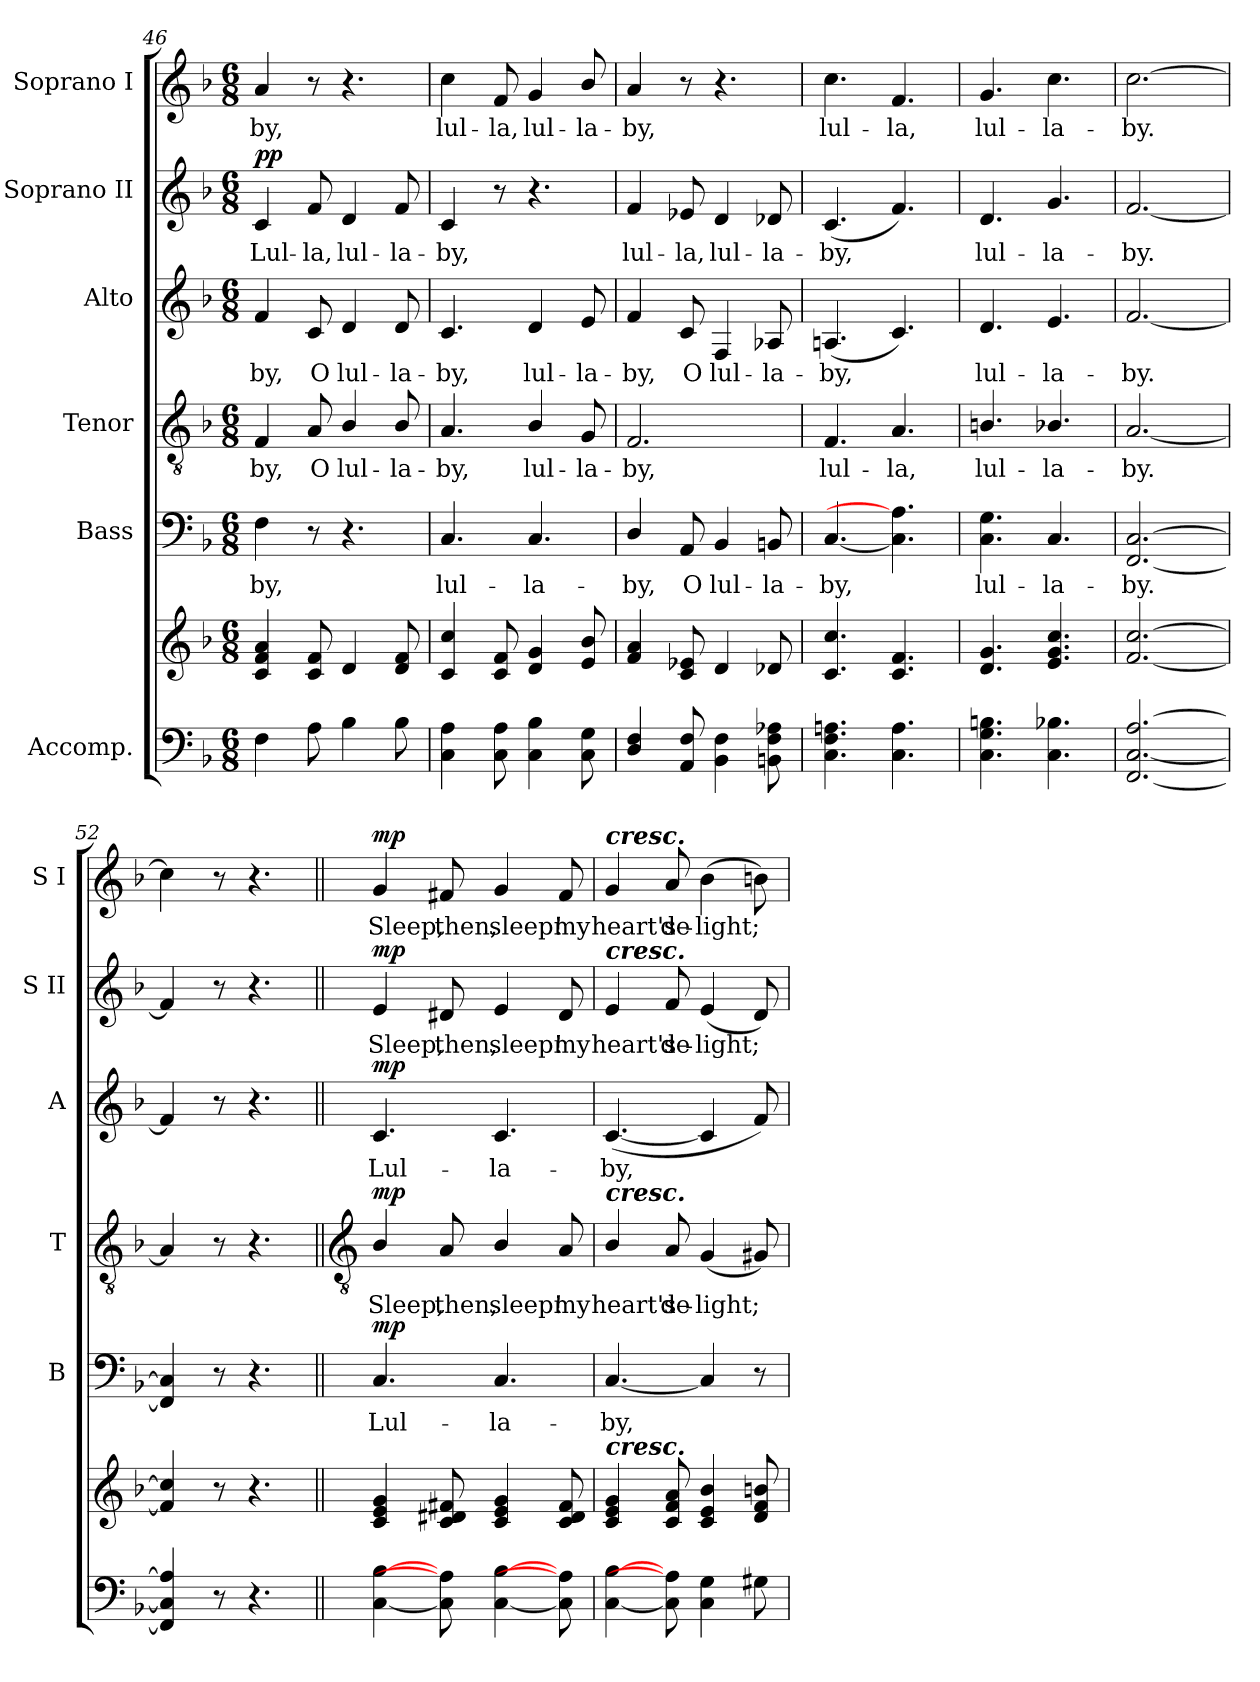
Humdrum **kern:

**kern	**kern	**dynam	**kern	**text	**dynam	**kern	**text	**dynam	**kern	**text	**dynam	**kern	**text	**dynam	**kern	**text	**dynam
*part6	*part6	*part6	*part5	*part5	*part5	*part4	*part4	*part4	*part3	*part3	*part3	*part2	*part2	*part2	*part1	*part1	*part1
*staff7	*staff6	*staff6/7	*staff5	*staff5	*staff5	*staff4	*staff4	*staff4	*staff3	*staff3	*staff3	*staff2	*staff2	*staff2	*staff1	*staff1	*staff1
*I"Accomp.	*	*	*I"Bass	*	*	*I"Tenor	*	*	*I"Alto	*	*	*I"Soprano II	*	*	*I"Soprano I	*	*
*	*	*	*I'B	*	*	*I'T	*	*	*I'A	*	*	*I'S II	*	*	*I'S I	*	*
*clefF4	*clefG2	*	*clefF4	*	*	*clefGv2	*	*	*clefG2	*	*	*clefG2	*	*	*clefG2	*	*
*k[b-]	*k[b-]	*	*k[b-]	*	*	*k[b-]	*	*	*k[b-]	*	*	*k[b-]	*	*	*k[b-]	*	*
*F:	*F:	*	*F:	*	*	*F:	*	*	*F:	*	*	*F:	*	*	*F:	*	*
*M6/8	*M6/8	*	*M6/8	*	*	*M6/8	*	*	*M6/8	*	*	*M6/8	*	*	*M6/8	*	*
=46	=46	=46	=46	=46	=46	=46	=46	=46	=46	=46	=46	=46	=46	=46	=46	=46	=46
!	!	!	!	!LO:LY:b	!	!	!LO:LY:b	!	!	!LO:LY:b	!	!	!LO:LY:b	!LO:DY:b	!	!LO:LY:b	!
4F	4c 4f 4a	.	4F	-by,	.	4F	-by,	.	4f	-by,	.	4c	Lul-	pp	4a	-by,	.
!	!	!	!	!	!	!	!LO:LY:b	!	!	!LO:LY:b	!	!	!LO:LY:b	!	!	!	!
8A	8c 8f	.	8r	.	.	8A	O	.	8c	O	.	8f	-la,	.	8r	.	.
!	!	!	!	!	!	!	!LO:LY:b	!	!	!LO:LY:b	!	!	!LO:LY:b	!	!	!	!
4B-	4d	.	4.r	.	.	4B-/	lul-	.	4d	lul-	.	4d	lul-	.	4.r	.	.
!	!	!	!	!	!	!	!LO:LY:b	!	!	!LO:LY:b	!	!	!LO:LY:b	!	!	!	!
8B-	8d 8f	.	.	.	.	8B-/	-la-	.	8d	-la-	.	8f	-la-	.	.	.	.
=47	=47	=47	=47	=47	=47	=47	=47	=47	=47	=47	=47	=47	=47	=47	=47	=47	=47
!	!	!	!	!LO:LY:b	!	!	!LO:LY:b	!	!	!LO:LY:b	!	!	!LO:LY:b	!	!	!LO:LY:b	!
4C 4A	4c 4cc	.	4.C	lul-	.	4.A	-by,	.	4.c	-by,	.	4c	-by,	.	4cc	lul-	.
!	!	!	!	!	!	!	!	!	!	!	!	!	!	!	!	!LO:LY:b	!
8C 8A	8c 8f	.	.	.	.	.	.	.	.	.	.	8r	.	.	8f	-la,	.
!	!	!	!	!LO:LY:b	!	!	!LO:LY:b	!	!	!LO:LY:b	!	!	!	!	!	!LO:LY:b	!
4C 4B-	4d 4g	.	4.C	-la-	.	4B-/	lul-	.	4d	lul-	.	4.r	.	.	4g	lul-	.
!	!	!	!	!	!	!	!LO:LY:b	!	!	!LO:LY:b	!	!	!	!	!	!LO:LY:b	!
8C 8G	8e/ 8b-/	.	.	.	.	8G	-la-	.	8e	-la-	.	.	.	.	8b-/	-la-	.
=48	=48	=48	=48	=48	=48	=48	=48	=48	=48	=48	=48	=48	=48	=48	=48	=48	=48
!	!	!	!	!LO:LY:b	!	!	!LO:LY:b	!	!	!LO:LY:b	!	!	!LO:LY:b	!	!	!LO:LY:b	!
4D/ 4F/	4f 4a	.	4D/	-by,	.	2.F	-by,	.	4f	-by,	.	4f	lul-	.	4a	-by,	.
!	!	!	!	!LO:LY:b	!	!	!	!	!	!LO:LY:b	!	!	!LO:LY:b	!	!	!	!
8AA 8F	8c 8e-X	.	8AA	O	.	.	.	.	8c	O	.	8e-X	-la,	.	8r	.	.
!	!	!	!	!LO:LY:b	!	!	!	!	!	!LO:LY:b	!	!	!LO:LY:b	!	!	!	!
4BB- 4F	4d	.	4BB-	lul-	.	.	.	.	4F	lul-	.	4d	lul-	.	4.r	.	.
!	!	!	!	!LO:LY:b	!	!	!	!	!	!LO:LY:b	!	!	!LO:LY:b	!	!	!	!
8BBn 8F 8A-X	8d-X	.	8BBn	-la-	.	.	.	.	8A-X	-la-	.	8d-X	-la-	.	.	.	.
=49	=49	=49	=49	=49	=49	=49	=49	=49	=49	=49	=49	=49	=49	=49	=49	=49	=49
!	!	!	!	!LO:LY:b	!	!	!LO:LY:b	!	!	!LO:LY:b	!	!	!LO:LY:b	!	!	!LO:LY:b	!
4.C 4.F 4.An	4.c 4.cc	.	[4.C	-by,	.	4.F	lul-	.	(<4.An	-by,	.	(<4.c	-by,	.	4.cc	lul-	.
!	!	!	!	!	!	!	!LO:LY:b	!	!	!	!	!	!	!	!	!LO:LY:b	!
4.C 4.A	4.c 4.f	.	4.C] 4.A]	.	.	4.A	-la,	.	4.c)	.	.	4.f)	.	.	4.f	-la,	.
=50	=50	=50	=50	=50	=50	=50	=50	=50	=50	=50	=50	=50	=50	=50	=50	=50	=50
!	!	!	!	!LO:LY:b	!	!	!LO:LY:b	!	!	!LO:LY:b	!	!	!LO:LY:b	!	!	!LO:LY:b	!
4.C 4.G 4.Bn	4.d 4.g	.	4.C 4.G	lul-	.	4.Bn/	lul-	.	4.d	lul-	.	4.d	lul-	.	4.g	lul-	.
!	!	!	!	!LO:LY:b	!	!	!LO:LY:b	!	!	!LO:LY:b	!	!	!LO:LY:b	!	!	!LO:LY:b	!
4.C 4.B-X	4.e 4.g 4.cc	.	4.C	-la-	.	4.B-X/	-la-	.	4.e	-la-	.	4.g	-la-	.	4.cc	-la-	.
=51	=51	=51	=51	=51	=51	=51	=51	=51	=51	=51	=51	=51	=51	=51	=51	=51	=51
!	!	!	!	!LO:LY:b	!	!	!LO:LY:b	!	!	!LO:LY:b	!	!	!LO:LY:b	!	!	!LO:LY:b	!
[2.FF [2.C [2.A	[2.f [2.cc	.	[2.FF [2.C	-by.	.	[2.A	-by.	.	[2.f	-by.	.	[2.f	-by.	.	[2.cc	-by.	.
=52	=52	=52	=52	=52	=52	=52	=52	=52	=52	=52	=52	=52	=52	=52	=52	=52	=52
4FF] 4C] 4A]	4f] 4cc]	.	4FF] 4C]	.	.	4A]	.	.	4f]	.	.	4f]	.	.	4cc]	.	.
8r	8r	.	8r	.	.	8r	.	.	8r	.	.	8r	.	.	8r	.	.
4.r	4.r	.	4.r	.	.	4.r	.	.	4.r	.	.	4.r	.	.	4.r	.	.
!!LO:LB:g=z
=53||	=53||	=53||	=53||	=53||	=53||	=53||	=53||	=53||	=53||	=53||	=53||	=53||	=53||	=53||	=53||	=53||	=53||
*	*	*	*	*	*	*clefGv2	*	*	*	*	*	*	*	*	*	*	*
!	!	!LO:DY:b=2	!	!LO:LY:b	!	!	!LO:LY:b	!	!	!LO:LY:b	!	!	!LO:LY:b	!	!	!LO:LY:b	!
!	!	!LO:DY:n=1:b	!	!	!LO:DY:b	!	!	!LO:DY:b	!	!	!LO:DY:b	!	!	!LO:DY:b	!	!	!LO:DY:b
[4C [4B-	4c 4e 4g	mp mp	4.C	Lul-	mp	4B-/	Sleep,	mp	4.c	Lul-	mp	4e	Sleep,	mp	4g	Sleep,	mp
!	!	!	!	!	!	!	!LO:LY:b	!	!	!	!	!	!LO:LY:b	!	!	!LO:LY:b	!
8C] 8A]	8c 8d#X 8f#X	.	.	.	.	8A	then,	.	.	.	.	8d#X	then,	.	8f#X	then,	.
!	!	!	!	!LO:LY:b	!	!	!LO:LY:b	!	!	!LO:LY:b	!	!	!LO:LY:b	!	!	!LO:LY:b	!
[4C [4B-	4c 4e 4g	.	4.C	-la-	.	4B-/	sleep!	.	4.c	-la-	.	4e	sleep!	.	4g	sleep!	.
!	!	!	!	!	!	!	!LO:LY:b	!	!	!	!	!	!LO:LY:b	!	!	!LO:LY:b	!
8C] 8A]	8c 8d# 8f#	.	.	.	.	8A	my	.	.	.	.	8d#	my	.	8f#	my	.
=54	=54	=54	=54	=54	=54	=54	=54	=54	=54	=54	=54	=54	=54	=54	=54	=54	=54
!	!	!	!	!	!	!	!	!	!	!	!	!	!	!	!LO:TX:a:Bi:t=cresc.	!	!
!	!	!	!	!	!	!	!	!	!	!	!	!LO:TX:a:Bi:t=cresc.	!	!	!	!	!
!	!	!	!	!	!	!LO:TX:a:Bi:t=cresc.	!	!	!	!	!	!	!	!	!	!	!
!	!LO:TX:a:Bi:t=cresc.	!	!	!	!	!	!	!	!	!	!	!	!	!	!	!	!
!	!	!	!	!LO:LY:b	!	!	!LO:LY:b	!	!	!LO:LY:b	!	!	!LO:LY:b	!	!	!LO:LY:b	!
[4C [4B-	4c 4e 4g	.	[4.C	-by,	.	4B-/	heart's	.	(<[4.c	-by,	.	4e	heart's	.	4g	heart's	.
!	!	!	!	!	!	!	!LO:LY:b	!	!	!	!	!	!LO:LY:b	!	!	!LO:LY:b	!
8C] 8A]	8c 8f 8a	.	.	.	.	8A	de-	.	.	.	.	8f	de-	.	8a	de-	.
!	!	!	!	!	!	!	!LO:LY:b	!	!	!	!	!	!LO:LY:b	!	!	!LO:LY:b	!
4C 4G	4c 4e 4b-	.	4C]	.	.	(<4G	-light;	.	4c]	.	.	(<4e	-light;	.	(>4b-	-light;	.
8G#X	8d 8f 8bn	.	8r	.	.	8G#X)	.	.	8f)	.	.	8d)	.	.	8bn)	.	.
=	=	=	=	=	=	=	=	=	=	=	=	=	=	=	=	=	=
*-	*-	*-	*-	*-	*-	*-	*-	*-	*-	*-	*-	*-	*-	*-	*-	*-	*-
